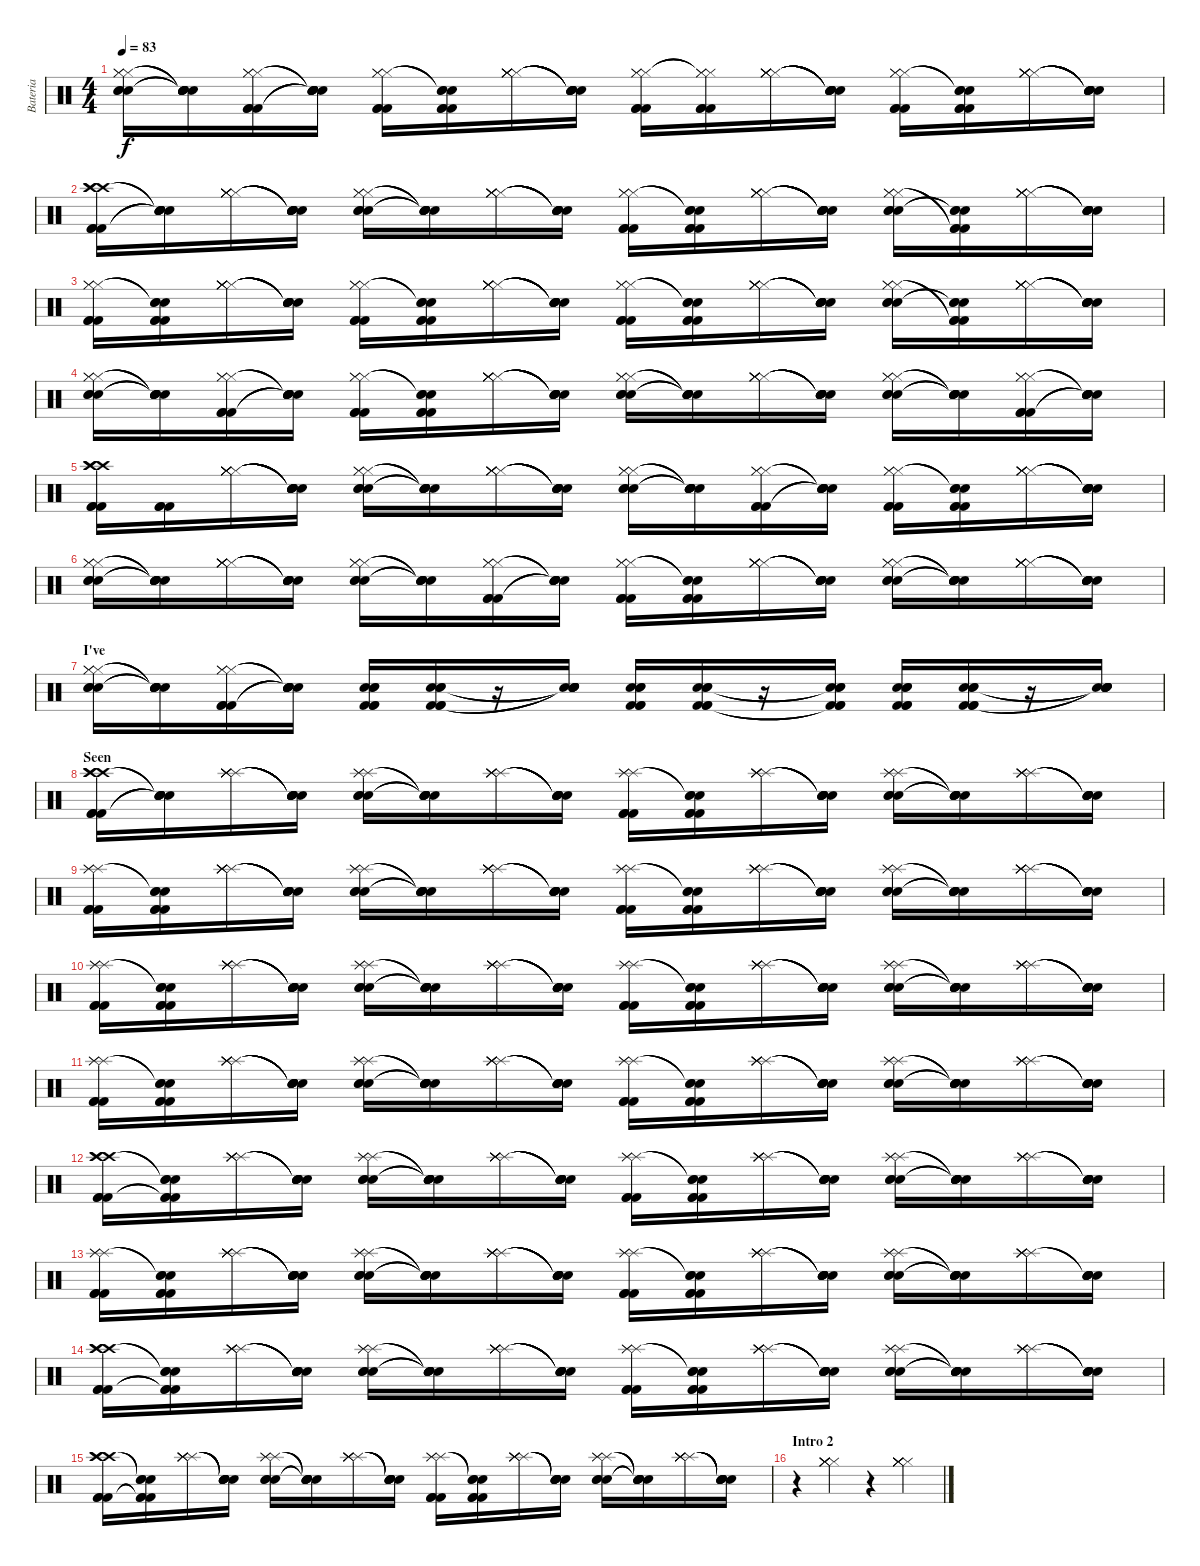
\track ("Bateria" "Bateria") {instrument percussion}
\staff {score}
\articulation defaults
\ts (4 4)
\tempo 83
\clef neutral
\ks c
("Electric Snare (hit)" "Electric Snare (hit)" "Electric Snare (hit)" "Hi-Hat (closed)" "Hi-Hat (closed)" "Hi-Hat (closed)").16{dy f} ("Snare (hit)"{t} "Snare (hit)"{t} "Snare (hit)"{t} "Snare (hit)"{t} "Snare (hit)"{t} "Snare (hit)"{t}).16 ("Hi-Hat (closed)" "Hi-Hat (closed)" "Hi-Hat (closed)" "Kick (hit) 2" "Kick (hit) 2" "Kick (hit) 2").16 ("Snare (hit)"{t} "Snare (hit)"{t} "Snare (hit)"{t} "Snare (hit)"{t} "Snare (hit)"{t} "Snare (hit)"{t}).16 ("Hi-Hat (closed)" "Hi-Hat (closed)" "Hi-Hat (closed)" "Kick (hit) 2" "Kick (hit) 2" "Kick (hit) 2").16 ("Snare (hit)"{t} "Snare (hit)"{t} "Snare (hit)"{t} "Kick (hit) 2" "Kick (hit) 2" "Kick (hit) 2").16 ("Hi-Hat (closed)" "Hi-Hat (closed)" "Hi-Hat (closed)" "Hi-Hat (closed)" "Hi-Hat (closed)" "Hi-Hat (closed)").16 ("Snare (hit)"{t} "Snare (hit)"{t} "Snare (hit)"{t} "Snare (hit)"{t} "Snare (hit)"{t} "Snare (hit)"{t}).16 ("Hi-Hat (closed)" "Hi-Hat (closed)" "Hi-Hat (closed)" "Kick (hit) 2" "Kick (hit) 2" "Kick (hit) 2").16 ("Hi-Hat (closed)"{t} "Hi-Hat (closed)"{t} "Hi-Hat (closed)"{t} "Kick (hit) 2" "Kick (hit) 2" "Kick (hit) 2").16 ("Hi-Hat (closed)" "Hi-Hat (closed)" "Hi-Hat (closed)" "Hi-Hat (closed)" "Hi-Hat (closed)" "Hi-Hat (closed)").16 ("Snare (hit)"{t} "Snare (hit)"{t} "Snare (hit)"{t} "Snare (hit)"{t} "Snare (hit)"{t} "Snare (hit)"{t}).16 ("Hi-Hat (closed)" "Hi-Hat (closed)" "Hi-Hat (closed)" "Kick (hit) 2" "Kick (hit) 2" "Kick (hit) 2").16 ("Snare (hit)"{t} "Snare (hit)"{t} "Snare (hit)"{t} "Kick (hit) 2" "Kick (hit) 2" "Kick (hit) 2").16 ("Hi-Hat (closed)" "Hi-Hat (closed)" "Hi-Hat (closed)" "Hi-Hat (closed)" "Hi-Hat (closed)" "Hi-Hat (closed)").16 ("Snare (hit)"{t} "Snare (hit)"{t} "Snare (hit)"{t} "Snare (hit)"{t} "Snare (hit)"{t} "Snare (hit)"{t}).16 |
("Crash high (hit)" "Crash high (hit)" "Crash high (hit)" "Kick (hit) 2" "Kick (hit) 2" "Kick (hit) 2").16 ("Snare (hit)"{t} "Snare (hit)"{t} "Snare (hit)"{t} "Snare (hit)"{t} "Snare (hit)"{t} "Snare (hit)"{t}).16 ("Hi-Hat (closed)" "Hi-Hat (closed)" "Hi-Hat (closed)" "Hi-Hat (closed)" "Hi-Hat (closed)" "Hi-Hat (closed)").16 ("Snare (hit)"{t} "Snare (hit)"{t} "Snare (hit)"{t} "Snare (hit)"{t} "Snare (hit)"{t} "Snare (hit)"{t}).16 ("Electric Snare (hit)" "Electric Snare (hit)" "Electric Snare (hit)" "Hi-Hat (closed)" "Hi-Hat (closed)" "Hi-Hat (closed)").16 ("Snare (hit)"{t} "Snare (hit)"{t} "Snare (hit)"{t} "Snare (hit)"{t} "Snare (hit)"{t} "Snare (hit)"{t}).16 ("Hi-Hat (closed)" "Hi-Hat (closed)" "Hi-Hat (closed)" "Hi-Hat (closed)" "Hi-Hat (closed)" "Hi-Hat (closed)").16 ("Snare (hit)"{t} "Snare (hit)"{t} "Snare (hit)"{t} "Snare (hit)"{t} "Snare (hit)"{t} "Snare (hit)"{t}).16 ("Hi-Hat (closed)" "Hi-Hat (closed)" "Hi-Hat (closed)" "Kick (hit) 2" "Kick (hit) 2" "Kick (hit) 2").16 ("Snare (hit)"{t} "Snare (hit)"{t} "Snare (hit)"{t} "Kick (hit) 2" "Kick (hit) 2" "Kick (hit) 2").16 ("Hi-Hat (closed)" "Hi-Hat (closed)" "Hi-Hat (closed)" "Hi-Hat (closed)" "Hi-Hat (closed)" "Hi-Hat (closed)").16 ("Snare (hit)"{t} "Snare (hit)"{t} "Snare (hit)"{t} "Snare (hit)"{t} "Snare (hit)"{t} "Snare (hit)"{t}).16 ("Electric Snare (hit)" "Electric Snare (hit)" "Electric Snare (hit)" "Hi-Hat (closed)" "Hi-Hat (closed)" "Hi-Hat (closed)").16 ("Snare (hit)"{t} "Snare (hit)"{t} "Snare (hit)"{t} "Kick (hit) 2"{t} "Kick (hit) 2"{t} "Kick (hit) 2"{t}).16 ("Hi-Hat (closed)" "Hi-Hat (closed)" "Hi-Hat (closed)" "Hi-Hat (closed)" "Hi-Hat (closed)" "Hi-Hat (closed)").16 ("Snare (hit)"{t} "Snare (hit)"{t} "Snare (hit)"{t} "Snare (hit)"{t} "Snare (hit)"{t} "Snare (hit)"{t}).16 |
("Hi-Hat (closed)" "Hi-Hat (closed)" "Hi-Hat (closed)" "Kick (hit) 2" "Kick (hit) 2" "Kick (hit) 2").16 ("Snare (hit)"{t} "Snare (hit)"{t} "Snare (hit)"{t} "Kick (hit) 2" "Kick (hit) 2" "Kick (hit) 2").16 ("Hi-Hat (closed)" "Hi-Hat (closed)" "Hi-Hat (closed)" "Hi-Hat (closed)" "Hi-Hat (closed)" "Hi-Hat (closed)").16 ("Snare (hit)"{t} "Snare (hit)"{t} "Snare (hit)"{t} "Snare (hit)"{t} "Snare (hit)"{t} "Snare (hit)"{t}).16 ("Hi-Hat (closed)" "Hi-Hat (closed)" "Hi-Hat (closed)" "Kick (hit) 2" "Kick (hit) 2" "Kick (hit) 2").16 ("Snare (hit)"{t} "Snare (hit)"{t} "Snare (hit)"{t} "Kick (hit) 2" "Kick (hit) 2" "Kick (hit) 2").16 ("Hi-Hat (closed)" "Hi-Hat (closed)" "Hi-Hat (closed)" "Hi-Hat (closed)" "Hi-Hat (closed)" "Hi-Hat (closed)").16 ("Snare (hit)"{t} "Snare (hit)"{t} "Snare (hit)"{t} "Snare (hit)"{t} "Snare (hit)"{t} "Snare (hit)"{t}).16 ("Hi-Hat (closed)" "Hi-Hat (closed)" "Hi-Hat (closed)" "Kick (hit) 2" "Kick (hit) 2" "Kick (hit) 2").16 ("Snare (hit)"{t} "Snare (hit)"{t} "Snare (hit)"{t} "Kick (hit) 2" "Kick (hit) 2" "Kick (hit) 2").16 ("Hi-Hat (closed)" "Hi-Hat (closed)" "Hi-Hat (closed)" "Hi-Hat (closed)" "Hi-Hat (closed)" "Hi-Hat (closed)").16 ("Snare (hit)"{t} "Snare (hit)"{t} "Snare (hit)"{t} "Snare (hit)"{t} "Snare (hit)"{t} "Snare (hit)"{t}).16 ("Electric Snare (hit)" "Electric Snare (hit)" "Electric Snare (hit)" "Hi-Hat (closed)" "Hi-Hat (closed)" "Hi-Hat (closed)").16 ("Snare (hit)"{t} "Snare (hit)"{t} "Snare (hit)"{t} "Kick (hit) 2"{t} "Kick (hit) 2"{t} "Kick (hit) 2"{t}).16 ("Hi-Hat (closed)" "Hi-Hat (closed)" "Hi-Hat (closed)" "Hi-Hat (closed)" "Hi-Hat (closed)" "Hi-Hat (closed)").16 ("Snare (hit)"{t} "Snare (hit)"{t} "Snare (hit)"{t} "Snare (hit)"{t} "Snare (hit)"{t} "Snare (hit)"{t}).16 |
("Electric Snare (hit)" "Electric Snare (hit)" "Electric Snare (hit)" "Hi-Hat (closed)" "Hi-Hat (closed)" "Hi-Hat (closed)").16 ("Snare (hit)"{t} "Snare (hit)"{t} "Snare (hit)"{t} "Snare (hit)"{t} "Snare (hit)"{t} "Snare (hit)"{t}).16 ("Hi-Hat (closed)" "Hi-Hat (closed)" "Hi-Hat (closed)" "Kick (hit) 2" "Kick (hit) 2" "Kick (hit) 2").16 ("Snare (hit)"{t} "Snare (hit)"{t} "Snare (hit)"{t} "Snare (hit)"{t} "Snare (hit)"{t} "Snare (hit)"{t}).16 ("Hi-Hat (closed)" "Hi-Hat (closed)" "Hi-Hat (closed)" "Kick (hit) 2" "Kick (hit) 2" "Kick (hit) 2").16 ("Snare (hit)"{t} "Snare (hit)"{t} "Snare (hit)"{t} "Kick (hit) 2" "Kick (hit) 2" "Kick (hit) 2").16 ("Hi-Hat (closed)" "Hi-Hat (closed)" "Hi-Hat (closed)" "Hi-Hat (closed)" "Hi-Hat (closed)" "Hi-Hat (closed)").16 ("Snare (hit)"{t} "Snare (hit)"{t} "Snare (hit)"{t} "Snare (hit)"{t} "Snare (hit)"{t} "Snare (hit)"{t}).16 ("Electric Snare (hit)" "Electric Snare (hit)" "Electric Snare (hit)" "Hi-Hat (closed)" "Hi-Hat (closed)" "Hi-Hat (closed)").16 ("Snare (hit)"{t} "Snare (hit)"{t} "Snare (hit)"{t} "Snare (hit)"{t} "Snare (hit)"{t} "Snare (hit)"{t}).16 ("Hi-Hat (closed)" "Hi-Hat (closed)" "Hi-Hat (closed)" "Hi-Hat (closed)" "Hi-Hat (closed)" "Hi-Hat (closed)").16 ("Snare (hit)"{t} "Snare (hit)"{t} "Snare (hit)"{t} "Snare (hit)"{t} "Snare (hit)"{t} "Snare (hit)"{t}).16 ("Electric Snare (hit)" "Electric Snare (hit)" "Electric Snare (hit)" "Hi-Hat (closed)" "Hi-Hat (closed)" "Hi-Hat (closed)").16 ("Snare (hit)"{t} "Snare (hit)"{t} "Snare (hit)"{t} "Snare (hit)"{t} "Snare (hit)"{t} "Snare (hit)"{t}).16 ("Hi-Hat (closed)" "Hi-Hat (closed)" "Hi-Hat (closed)" "Kick (hit) 2" "Kick (hit) 2" "Kick (hit) 2").16 ("Snare (hit)"{t} "Snare (hit)"{t} "Snare (hit)"{t} "Snare (hit)"{t} "Snare (hit)"{t} "Snare (hit)"{t}).16 |
("Crash high (hit)" "Crash high (hit)" "Crash high (hit)" "Kick (hit) 2" "Kick (hit) 2" "Kick (hit) 2").16 ("Kick (hit) 2" "Kick (hit) 2" "Kick (hit) 2").16 ("Hi-Hat (closed)" "Hi-Hat (closed)" "Hi-Hat (closed)" "Hi-Hat (closed)" "Hi-Hat (closed)" "Hi-Hat (closed)").16 ("Snare (hit)"{t} "Snare (hit)"{t} "Snare (hit)"{t} "Snare (hit)"{t} "Snare (hit)"{t} "Snare (hit)"{t}).16 ("Electric Snare (hit)" "Electric Snare (hit)" "Electric Snare (hit)" "Hi-Hat (closed)" "Hi-Hat (closed)" "Hi-Hat (closed)").16 ("Snare (hit)"{t} "Snare (hit)"{t} "Snare (hit)"{t} "Snare (hit)"{t} "Snare (hit)"{t} "Snare (hit)"{t}).16 ("Hi-Hat (closed)" "Hi-Hat (closed)" "Hi-Hat (closed)" "Hi-Hat (closed)" "Hi-Hat (closed)" "Hi-Hat (closed)").16 ("Snare (hit)"{t} "Snare (hit)"{t} "Snare (hit)"{t} "Snare (hit)"{t} "Snare (hit)"{t} "Snare (hit)"{t}).16 ("Electric Snare (hit)" "Electric Snare (hit)" "Electric Snare (hit)" "Hi-Hat (closed)" "Hi-Hat (closed)" "Hi-Hat (closed)").16 ("Snare (hit)"{t} "Snare (hit)"{t} "Snare (hit)"{t} "Snare (hit)"{t} "Snare (hit)"{t} "Snare (hit)"{t}).16 ("Hi-Hat (closed)" "Hi-Hat (closed)" "Hi-Hat (closed)" "Kick (hit) 2" "Kick (hit) 2" "Kick (hit) 2").16 ("Snare (hit)"{t} "Snare (hit)"{t} "Snare (hit)"{t} "Snare (hit)"{t} "Snare (hit)"{t} "Snare (hit)"{t}).16 ("Hi-Hat (closed)" "Hi-Hat (closed)" "Hi-Hat (closed)" "Kick (hit) 2" "Kick (hit) 2" "Kick (hit) 2").16 ("Snare (hit)"{t} "Snare (hit)"{t} "Snare (hit)"{t} "Kick (hit) 2" "Kick (hit) 2" "Kick (hit) 2").16 ("Hi-Hat (closed)" "Hi-Hat (closed)" "Hi-Hat (closed)" "Hi-Hat (closed)" "Hi-Hat (closed)" "Hi-Hat (closed)").16 ("Snare (hit)"{t} "Snare (hit)"{t} "Snare (hit)"{t} "Snare (hit)"{t} "Snare (hit)"{t} "Snare (hit)"{t}).16 |
("Electric Snare (hit)" "Electric Snare (hit)" "Electric Snare (hit)" "Hi-Hat (closed)" "Hi-Hat (closed)" "Hi-Hat (closed)").16 ("Snare (hit)"{t} "Snare (hit)"{t} "Snare (hit)"{t} "Snare (hit)"{t} "Snare (hit)"{t} "Snare (hit)"{t}).16 ("Hi-Hat (closed)" "Hi-Hat (closed)" "Hi-Hat (closed)" "Hi-Hat (closed)" "Hi-Hat (closed)" "Hi-Hat (closed)").16 ("Snare (hit)"{t} "Snare (hit)"{t} "Snare (hit)"{t} "Snare (hit)"{t} "Snare (hit)"{t} "Snare (hit)"{t}).16 ("Electric Snare (hit)" "Electric Snare (hit)" "Electric Snare (hit)" "Hi-Hat (closed)" "Hi-Hat (closed)" "Hi-Hat (closed)").16 ("Snare (hit)"{t} "Snare (hit)"{t} "Snare (hit)"{t} "Snare (hit)"{t} "Snare (hit)"{t} "Snare (hit)"{t}).16 ("Hi-Hat (closed)" "Hi-Hat (closed)" "Hi-Hat (closed)" "Kick (hit) 2" "Kick (hit) 2" "Kick (hit) 2").16 ("Snare (hit)"{t} "Snare (hit)"{t} "Snare (hit)"{t} "Snare (hit)"{t} "Snare (hit)"{t} "Snare (hit)"{t}).16 ("Hi-Hat (closed)" "Hi-Hat (closed)" "Hi-Hat (closed)" "Kick (hit) 2" "Kick (hit) 2" "Kick (hit) 2").16 ("Snare (hit)"{t} "Snare (hit)"{t} "Snare (hit)"{t} "Kick (hit) 2" "Kick (hit) 2" "Kick (hit) 2").16 ("Hi-Hat (closed)" "Hi-Hat (closed)" "Hi-Hat (closed)" "Hi-Hat (closed)" "Hi-Hat (closed)" "Hi-Hat (closed)").16 ("Snare (hit)"{t} "Snare (hit)"{t} "Snare (hit)"{t} "Snare (hit)"{t} "Snare (hit)"{t} "Snare (hit)"{t}).16 ("Electric Snare (hit)" "Electric Snare (hit)" "Electric Snare (hit)" "Hi-Hat (closed)" "Hi-Hat (closed)" "Hi-Hat (closed)").16 ("Snare (hit)"{t} "Snare (hit)"{t} "Snare (hit)"{t} "Snare (hit)"{t} "Snare (hit)"{t} "Snare (hit)"{t}).16 ("Hi-Hat (closed)" "Hi-Hat (closed)" "Hi-Hat (closed)" "Hi-Hat (closed)" "Hi-Hat (closed)" "Hi-Hat (closed)").16 ("Snare (hit)"{t} "Snare (hit)"{t} "Snare (hit)"{t} "Snare (hit)"{t} "Snare (hit)"{t} "Snare (hit)"{t}).16 |
\section ("" "I've")
("Electric Snare (hit)" "Electric Snare (hit)" "Electric Snare (hit)" "Hi-Hat (closed)" "Hi-Hat (closed)" "Hi-Hat (closed)").16 ("Snare (hit)"{t} "Snare (hit)"{t} "Snare (hit)"{t} "Snare (hit)"{t} "Snare (hit)"{t} "Snare (hit)"{t}).16 ("Hi-Hat (closed)" "Hi-Hat (closed)" "Hi-Hat (closed)" "Kick (hit) 2" "Kick (hit) 2" "Kick (hit) 2").16 ("Snare (hit)"{t} "Snare (hit)"{t} "Snare (hit)"{t} "Snare (hit)"{t} "Snare (hit)"{t} "Snare (hit)"{t}).16 ("Electric Snare (hit)" "Electric Snare (hit)" "Electric Snare (hit)" "Kick (hit) 2" "Kick (hit) 2" "Kick (hit) 2").16 ("Electric Snare (hit)" "Electric Snare (hit)" "Electric Snare (hit)" "Kick (hit) 2" "Kick (hit) 2" "Kick (hit) 2").16 r.16 ("Snare (hit)"{t} "Snare (hit)"{t} "Snare (hit)"{t} "Snare (hit)"{t} "Snare (hit)"{t} "Snare (hit)"{t}).16 ("Electric Snare (hit)" "Electric Snare (hit)" "Electric Snare (hit)" "Kick (hit) 2" "Kick (hit) 2" "Kick (hit) 2").16 ("Electric Snare (hit)" "Electric Snare (hit)" "Electric Snare (hit)" "Kick (hit) 2" "Kick (hit) 2" "Kick (hit) 2").16 r.16 ("Electric Snare (hit)"{t} "Electric Snare (hit)"{t} "Electric Snare (hit)"{t} "Kick (hit) 2"{t} "Kick (hit) 2"{t} "Kick (hit) 2"{t}).16 ("Electric Snare (hit)" "Electric Snare (hit)" "Electric Snare (hit)" "Kick (hit) 2" "Kick (hit) 2" "Kick (hit) 2").16 ("Electric Snare (hit)" "Electric Snare (hit)" "Electric Snare (hit)" "Kick (hit) 2" "Kick (hit) 2" "Kick (hit) 2").16 r.16 ("Snare (hit)"{t} "Snare (hit)"{t} "Snare (hit)"{t} "Snare (hit)"{t} "Snare (hit)"{t} "Snare (hit)"{t}).16 |
\section ("" "Seen")
("Crash high (hit)" "Crash high (hit)" "Crash high (hit)" "Kick (hit) 2" "Kick (hit) 2" "Kick (hit) 2").16 ("Snare (hit)"{t} "Snare (hit)"{t} "Snare (hit)"{t} "Snare (hit)"{t} "Snare (hit)"{t} "Snare (hit)"{t}).16 ("Splash (hit)" "Splash (hit)" "Splash (hit)" "Splash (hit)" "Splash (hit)" "Splash (hit)").16 ("Snare (hit)"{t} "Snare (hit)"{t} "Snare (hit)"{t} "Snare (hit)"{t} "Snare (hit)"{t} "Snare (hit)"{t}).16 ("Electric Snare (hit)" "Electric Snare (hit)" "Electric Snare (hit)" "Splash (hit)" "Splash (hit)" "Splash (hit)").16 ("Snare (hit)"{t} "Snare (hit)"{t} "Snare (hit)"{t} "Snare (hit)"{t} "Snare (hit)"{t} "Snare (hit)"{t}).16 ("Splash (hit)" "Splash (hit)" "Splash (hit)" "Splash (hit)" "Splash (hit)" "Splash (hit)").16 ("Snare (hit)"{t} "Snare (hit)"{t} "Snare (hit)"{t} "Snare (hit)"{t} "Snare (hit)"{t} "Snare (hit)"{t}).16 ("Splash (hit)" "Splash (hit)" "Splash (hit)" "Kick (hit) 2" "Kick (hit) 2" "Kick (hit) 2").16 ("Snare (hit)"{t} "Snare (hit)"{t} "Snare (hit)"{t} "Kick (hit) 2" "Kick (hit) 2" "Kick (hit) 2").16 ("Splash (hit)" "Splash (hit)" "Splash (hit)" "Splash (hit)" "Splash (hit)" "Splash (hit)").16 ("Snare (hit)"{t} "Snare (hit)"{t} "Snare (hit)"{t} "Snare (hit)"{t} "Snare (hit)"{t} "Snare (hit)"{t}).16 ("Electric Snare (hit)" "Electric Snare (hit)" "Electric Snare (hit)" "Splash (hit)" "Splash (hit)" "Splash (hit)").16 ("Snare (hit)"{t} "Snare (hit)"{t} "Snare (hit)"{t} "Snare (hit)"{t} "Snare (hit)"{t} "Snare (hit)"{t}).16 ("Splash (hit)" "Splash (hit)" "Splash (hit)" "Splash (hit)" "Splash (hit)" "Splash (hit)").16 ("Snare (hit)"{t} "Snare (hit)"{t} "Snare (hit)"{t} "Snare (hit)"{t} "Snare (hit)"{t} "Snare (hit)"{t}).16 |
("Splash (hit)" "Splash (hit)" "Splash (hit)" "Kick (hit) 2" "Kick (hit) 2" "Kick (hit) 2").16 ("Snare (hit)"{t} "Snare (hit)"{t} "Snare (hit)"{t} "Kick (hit) 2" "Kick (hit) 2" "Kick (hit) 2").16 ("Splash (hit)" "Splash (hit)" "Splash (hit)" "Splash (hit)" "Splash (hit)" "Splash (hit)").16 ("Snare (hit)"{t} "Snare (hit)"{t} "Snare (hit)"{t} "Snare (hit)"{t} "Snare (hit)"{t} "Snare (hit)"{t}).16 ("Electric Snare (hit)" "Electric Snare (hit)" "Electric Snare (hit)" "Splash (hit)" "Splash (hit)" "Splash (hit)").16 ("Snare (hit)"{t} "Snare (hit)"{t} "Snare (hit)"{t} "Snare (hit)"{t} "Snare (hit)"{t} "Snare (hit)"{t}).16 ("Splash (hit)" "Splash (hit)" "Splash (hit)" "Splash (hit)" "Splash (hit)" "Splash (hit)").16 ("Snare (hit)"{t} "Snare (hit)"{t} "Snare (hit)"{t} "Snare (hit)"{t} "Snare (hit)"{t} "Snare (hit)"{t}).16 ("Splash (hit)" "Splash (hit)" "Splash (hit)" "Kick (hit) 2" "Kick (hit) 2" "Kick (hit) 2").16 ("Snare (hit)"{t} "Snare (hit)"{t} "Snare (hit)"{t} "Kick (hit) 2" "Kick (hit) 2" "Kick (hit) 2").16 ("Splash (hit)" "Splash (hit)" "Splash (hit)" "Splash (hit)" "Splash (hit)" "Splash (hit)").16 ("Snare (hit)"{t} "Snare (hit)"{t} "Snare (hit)"{t} "Snare (hit)"{t} "Snare (hit)"{t} "Snare (hit)"{t}).16 ("Electric Snare (hit)" "Electric Snare (hit)" "Electric Snare (hit)" "Splash (hit)" "Splash (hit)" "Splash (hit)").16 ("Snare (hit)"{t} "Snare (hit)"{t} "Snare (hit)"{t} "Snare (hit)"{t} "Snare (hit)"{t} "Snare (hit)"{t}).16 ("Splash (hit)" "Splash (hit)" "Splash (hit)" "Splash (hit)" "Splash (hit)" "Splash (hit)").16 ("Snare (hit)"{t} "Snare (hit)"{t} "Snare (hit)"{t} "Snare (hit)"{t} "Snare (hit)"{t} "Snare (hit)"{t}).16 |
("Splash (hit)" "Splash (hit)" "Splash (hit)" "Kick (hit) 2" "Kick (hit) 2" "Kick (hit) 2").16 ("Snare (hit)"{t} "Snare (hit)"{t} "Snare (hit)"{t} "Kick (hit) 2" "Kick (hit) 2" "Kick (hit) 2").16 ("Splash (hit)" "Splash (hit)" "Splash (hit)" "Splash (hit)" "Splash (hit)" "Splash (hit)").16 ("Snare (hit)"{t} "Snare (hit)"{t} "Snare (hit)"{t} "Snare (hit)"{t} "Snare (hit)"{t} "Snare (hit)"{t}).16 ("Electric Snare (hit)" "Electric Snare (hit)" "Electric Snare (hit)" "Splash (hit)" "Splash (hit)" "Splash (hit)").16 ("Snare (hit)"{t} "Snare (hit)"{t} "Snare (hit)"{t} "Snare (hit)"{t} "Snare (hit)"{t} "Snare (hit)"{t}).16 ("Splash (hit)" "Splash (hit)" "Splash (hit)" "Splash (hit)" "Splash (hit)" "Splash (hit)").16 ("Snare (hit)"{t} "Snare (hit)"{t} "Snare (hit)"{t} "Snare (hit)"{t} "Snare (hit)"{t} "Snare (hit)"{t}).16 ("Splash (hit)" "Splash (hit)" "Splash (hit)" "Kick (hit) 2" "Kick (hit) 2" "Kick (hit) 2").16 ("Snare (hit)"{t} "Snare (hit)"{t} "Snare (hit)"{t} "Kick (hit) 2" "Kick (hit) 2" "Kick (hit) 2").16 ("Splash (hit)" "Splash (hit)" "Splash (hit)" "Splash (hit)" "Splash (hit)" "Splash (hit)").16 ("Snare (hit)"{t} "Snare (hit)"{t} "Snare (hit)"{t} "Snare (hit)"{t} "Snare (hit)"{t} "Snare (hit)"{t}).16 ("Electric Snare (hit)" "Electric Snare (hit)" "Electric Snare (hit)" "Splash (hit)" "Splash (hit)" "Splash (hit)").16 ("Snare (hit)"{t} "Snare (hit)"{t} "Snare (hit)"{t} "Snare (hit)"{t} "Snare (hit)"{t} "Snare (hit)"{t}).16 ("Splash (hit)" "Splash (hit)" "Splash (hit)" "Splash (hit)" "Splash (hit)" "Splash (hit)").16 ("Snare (hit)"{t} "Snare (hit)"{t} "Snare (hit)"{t} "Snare (hit)"{t} "Snare (hit)"{t} "Snare (hit)"{t}).16 |
("Splash (hit)" "Splash (hit)" "Splash (hit)" "Kick (hit) 2" "Kick (hit) 2" "Kick (hit) 2").16 ("Snare (hit)"{t} "Snare (hit)"{t} "Snare (hit)"{t} "Kick (hit) 2" "Kick (hit) 2" "Kick (hit) 2").16 ("Splash (hit)" "Splash (hit)" "Splash (hit)" "Splash (hit)" "Splash (hit)" "Splash (hit)").16 ("Snare (hit)"{t} "Snare (hit)"{t} "Snare (hit)"{t} "Snare (hit)"{t} "Snare (hit)"{t} "Snare (hit)"{t}).16 ("Electric Snare (hit)" "Electric Snare (hit)" "Electric Snare (hit)" "Splash (hit)" "Splash (hit)" "Splash (hit)").16 ("Snare (hit)"{t} "Snare (hit)"{t} "Snare (hit)"{t} "Snare (hit)"{t} "Snare (hit)"{t} "Snare (hit)"{t}).16 ("Splash (hit)" "Splash (hit)" "Splash (hit)" "Splash (hit)" "Splash (hit)" "Splash (hit)").16 ("Snare (hit)"{t} "Snare (hit)"{t} "Snare (hit)"{t} "Snare (hit)"{t} "Snare (hit)"{t} "Snare (hit)"{t}).16 ("Splash (hit)" "Splash (hit)" "Splash (hit)" "Kick (hit) 2" "Kick (hit) 2" "Kick (hit) 2").16 ("Snare (hit)"{t} "Snare (hit)"{t} "Snare (hit)"{t} "Kick (hit) 2" "Kick (hit) 2" "Kick (hit) 2").16 ("Splash (hit)" "Splash (hit)" "Splash (hit)" "Splash (hit)" "Splash (hit)" "Splash (hit)").16 ("Snare (hit)"{t} "Snare (hit)"{t} "Snare (hit)"{t} "Snare (hit)"{t} "Snare (hit)"{t} "Snare (hit)"{t}).16 ("Electric Snare (hit)" "Electric Snare (hit)" "Electric Snare (hit)" "Splash (hit)" "Splash (hit)" "Splash (hit)").16 ("Snare (hit)"{t} "Snare (hit)"{t} "Snare (hit)"{t} "Snare (hit)"{t} "Snare (hit)"{t} "Snare (hit)"{t}).16 ("Splash (hit)" "Splash (hit)" "Splash (hit)" "Splash (hit)" "Splash (hit)" "Splash (hit)").16 ("Snare (hit)"{t} "Snare (hit)"{t} "Snare (hit)"{t} "Snare (hit)"{t} "Snare (hit)"{t} "Snare (hit)"{t}).16 |
("Crash high (hit)" "Crash high (hit)" "Crash high (hit)" "Kick (hit) 2" "Kick (hit) 2" "Kick (hit) 2").16 ("Snare (hit)"{t} "Snare (hit)"{t} "Snare (hit)"{t} "Kick (hit) 2"{t} "Kick (hit) 2"{t} "Kick (hit) 2"{t}).16 ("Splash (hit)" "Splash (hit)" "Splash (hit)" "Splash (hit)" "Splash (hit)" "Splash (hit)").16 ("Snare (hit)"{t} "Snare (hit)"{t} "Snare (hit)"{t} "Snare (hit)"{t} "Snare (hit)"{t} "Snare (hit)"{t}).16 ("Electric Snare (hit)" "Electric Snare (hit)" "Electric Snare (hit)" "Splash (hit)" "Splash (hit)" "Splash (hit)").16 ("Snare (hit)"{t} "Snare (hit)"{t} "Snare (hit)"{t} "Snare (hit)"{t} "Snare (hit)"{t} "Snare (hit)"{t}).16 ("Splash (hit)" "Splash (hit)" "Splash (hit)" "Splash (hit)" "Splash (hit)" "Splash (hit)").16 ("Snare (hit)"{t} "Snare (hit)"{t} "Snare (hit)"{t} "Snare (hit)"{t} "Snare (hit)"{t} "Snare (hit)"{t}).16 ("Splash (hit)" "Splash (hit)" "Splash (hit)" "Kick (hit) 2" "Kick (hit) 2" "Kick (hit) 2").16 ("Snare (hit)"{t} "Snare (hit)"{t} "Snare (hit)"{t} "Kick (hit) 2" "Kick (hit) 2" "Kick (hit) 2").16 ("Splash (hit)" "Splash (hit)" "Splash (hit)" "Splash (hit)" "Splash (hit)" "Splash (hit)").16 ("Snare (hit)"{t} "Snare (hit)"{t} "Snare (hit)"{t} "Snare (hit)"{t} "Snare (hit)"{t} "Snare (hit)"{t}).16 ("Electric Snare (hit)" "Electric Snare (hit)" "Electric Snare (hit)" "Splash (hit)" "Splash (hit)" "Splash (hit)").16 ("Snare (hit)"{t} "Snare (hit)"{t} "Snare (hit)"{t} "Snare (hit)"{t} "Snare (hit)"{t} "Snare (hit)"{t}).16 ("Splash (hit)" "Splash (hit)" "Splash (hit)" "Splash (hit)" "Splash (hit)" "Splash (hit)").16 ("Snare (hit)"{t} "Snare (hit)"{t} "Snare (hit)"{t} "Snare (hit)"{t} "Snare (hit)"{t} "Snare (hit)"{t}).16 |
("Splash (hit)" "Splash (hit)" "Splash (hit)" "Kick (hit) 2" "Kick (hit) 2" "Kick (hit) 2").16 ("Snare (hit)"{t} "Snare (hit)"{t} "Snare (hit)"{t} "Kick (hit) 2" "Kick (hit) 2" "Kick (hit) 2").16 ("Splash (hit)" "Splash (hit)" "Splash (hit)" "Splash (hit)" "Splash (hit)" "Splash (hit)").16 ("Snare (hit)"{t} "Snare (hit)"{t} "Snare (hit)"{t} "Snare (hit)"{t} "Snare (hit)"{t} "Snare (hit)"{t}).16 ("Electric Snare (hit)" "Electric Snare (hit)" "Electric Snare (hit)" "Splash (hit)" "Splash (hit)" "Splash (hit)").16 ("Snare (hit)"{t} "Snare (hit)"{t} "Snare (hit)"{t} "Snare (hit)"{t} "Snare (hit)"{t} "Snare (hit)"{t}).16 ("Splash (hit)" "Splash (hit)" "Splash (hit)" "Splash (hit)" "Splash (hit)" "Splash (hit)").16 ("Snare (hit)"{t} "Snare (hit)"{t} "Snare (hit)"{t} "Snare (hit)"{t} "Snare (hit)"{t} "Snare (hit)"{t}).16 ("Splash (hit)" "Splash (hit)" "Splash (hit)" "Kick (hit) 2" "Kick (hit) 2" "Kick (hit) 2").16 ("Snare (hit)"{t} "Snare (hit)"{t} "Snare (hit)"{t} "Kick (hit) 2" "Kick (hit) 2" "Kick (hit) 2").16 ("Splash (hit)" "Splash (hit)" "Splash (hit)" "Splash (hit)" "Splash (hit)" "Splash (hit)").16 ("Snare (hit)"{t} "Snare (hit)"{t} "Snare (hit)"{t} "Snare (hit)"{t} "Snare (hit)"{t} "Snare (hit)"{t}).16 ("Electric Snare (hit)" "Electric Snare (hit)" "Electric Snare (hit)" "Splash (hit)" "Splash (hit)" "Splash (hit)").16 ("Snare (hit)"{t} "Snare (hit)"{t} "Snare (hit)"{t} "Snare (hit)"{t} "Snare (hit)"{t} "Snare (hit)"{t}).16 ("Splash (hit)" "Splash (hit)" "Splash (hit)" "Splash (hit)" "Splash (hit)" "Splash (hit)").16 ("Electric Snare (hit)" "Electric Snare (hit)" "Electric Snare (hit)" "Snare (hit)"{t} "Snare (hit)"{t} "Snare (hit)"{t}).16 |
("Crash high (hit)" "Crash high (hit)" "Crash high (hit)" "Kick (hit) 2" "Kick (hit) 2" "Kick (hit) 2").16 ("Snare (hit)"{t} "Snare (hit)"{t} "Snare (hit)"{t} "Kick (hit) 2"{t} "Kick (hit) 2"{t} "Kick (hit) 2"{t}).16 ("Splash (hit)" "Splash (hit)" "Splash (hit)" "Splash (hit)" "Splash (hit)" "Splash (hit)").16 ("Snare (hit)"{t} "Snare (hit)"{t} "Snare (hit)"{t} "Snare (hit)"{t} "Snare (hit)"{t} "Snare (hit)"{t}).16 ("Electric Snare (hit)" "Electric Snare (hit)" "Electric Snare (hit)" "Splash (hit)" "Splash (hit)" "Splash (hit)").16 ("Snare (hit)"{t} "Snare (hit)"{t} "Snare (hit)"{t} "Snare (hit)"{t} "Snare (hit)"{t} "Snare (hit)"{t}).16 ("Splash (hit)" "Splash (hit)" "Splash (hit)" "Splash (hit)" "Splash (hit)" "Splash (hit)").16 ("Snare (hit)"{t} "Snare (hit)"{t} "Snare (hit)"{t} "Snare (hit)"{t} "Snare (hit)"{t} "Snare (hit)"{t}).16 ("Splash (hit)" "Splash (hit)" "Splash (hit)" "Kick (hit) 2" "Kick (hit) 2" "Kick (hit) 2").16 ("Snare (hit)"{t} "Snare (hit)"{t} "Snare (hit)"{t} "Kick (hit) 2" "Kick (hit) 2" "Kick (hit) 2").16 ("Splash (hit)" "Splash (hit)" "Splash (hit)" "Splash (hit)" "Splash (hit)" "Splash (hit)").16 ("Snare (hit)"{t} "Snare (hit)"{t} "Snare (hit)"{t} "Snare (hit)"{t} "Snare (hit)"{t} "Snare (hit)"{t}).16 ("Electric Snare (hit)" "Electric Snare (hit)" "Electric Snare (hit)" "Splash (hit)" "Splash (hit)" "Splash (hit)").16 ("Snare (hit)"{t} "Snare (hit)"{t} "Snare (hit)"{t} "Snare (hit)"{t} "Snare (hit)"{t} "Snare (hit)"{t}).16 ("Splash (hit)" "Splash (hit)" "Splash (hit)" "Splash (hit)" "Splash (hit)" "Splash (hit)").16 ("Snare (hit)"{t} "Snare (hit)"{t} "Snare (hit)"{t} "Snare (hit)"{t} "Snare (hit)"{t} "Snare (hit)"{t}).16 |
("Crash high (hit)" "Crash high (hit)" "Crash high (hit)" "Kick (hit) 2" "Kick (hit) 2" "Kick (hit) 2").16 ("Snare (hit)"{t} "Snare (hit)"{t} "Snare (hit)"{t} "Kick (hit) 2"{t} "Kick (hit) 2"{t} "Kick (hit) 2"{t}).16 ("Splash (hit)" "Splash (hit)" "Splash (hit)" "Splash (hit)" "Splash (hit)" "Splash (hit)").16 ("Snare (hit)"{t} "Snare (hit)"{t} "Snare (hit)"{t} "Snare (hit)"{t} "Snare (hit)"{t} "Snare (hit)"{t}).16 ("Electric Snare (hit)" "Electric Snare (hit)" "Electric Snare (hit)" "Splash (hit)" "Splash (hit)" "Splash (hit)").16 ("Snare (hit)"{t} "Snare (hit)"{t} "Snare (hit)"{t} "Snare (hit)"{t} "Snare (hit)"{t} "Snare (hit)"{t}).16 ("Splash (hit)" "Splash (hit)" "Splash (hit)" "Splash (hit)" "Splash (hit)" "Splash (hit)").16 ("Snare (hit)"{t} "Snare (hit)"{t} "Snare (hit)"{t} "Snare (hit)"{t} "Snare (hit)"{t} "Snare (hit)"{t}).16 ("Splash (hit)" "Splash (hit)" "Splash (hit)" "Kick (hit) 2" "Kick (hit) 2" "Kick (hit) 2").16 ("Snare (hit)"{t} "Snare (hit)"{t} "Snare (hit)"{t} "Kick (hit) 2" "Kick (hit) 2" "Kick (hit) 2").16 ("Splash (hit)" "Splash (hit)" "Splash (hit)" "Splash (hit)" "Splash (hit)" "Splash (hit)").16 ("Snare (hit)"{t} "Snare (hit)"{t} "Snare (hit)"{t} "Snare (hit)"{t} "Snare (hit)"{t} "Snare (hit)"{t}).16 ("Electric Snare (hit)" "Electric Snare (hit)" "Electric Snare (hit)" "Splash (hit)" "Splash (hit)" "Splash (hit)").16 ("Snare (hit)"{t} "Snare (hit)"{t} "Snare (hit)"{t} "Snare (hit)"{t} "Snare (hit)"{t} "Snare (hit)"{t}).16 ("Splash (hit)" "Splash (hit)" "Splash (hit)" "Splash (hit)" "Splash (hit)" "Splash (hit)").16 ("Snare (hit)"{t} "Snare (hit)"{t} "Snare (hit)"{t} "Snare (hit)"{t} "Snare (hit)"{t} "Snare (hit)"{t}).16 |
\section ("" "Intro 2")
r.4 ("Hi-Hat (closed)" "Hi-Hat (closed)" "Hi-Hat (closed)" "Hi-Hat (closed)" "Hi-Hat (closed)" "Hi-Hat (closed)").4 r.4 ("Hi-Hat (closed)" "Hi-Hat (closed)" "Hi-Hat (closed)" "Hi-Hat (closed)" "Hi-Hat (closed)" "Hi-Hat (closed)").4
